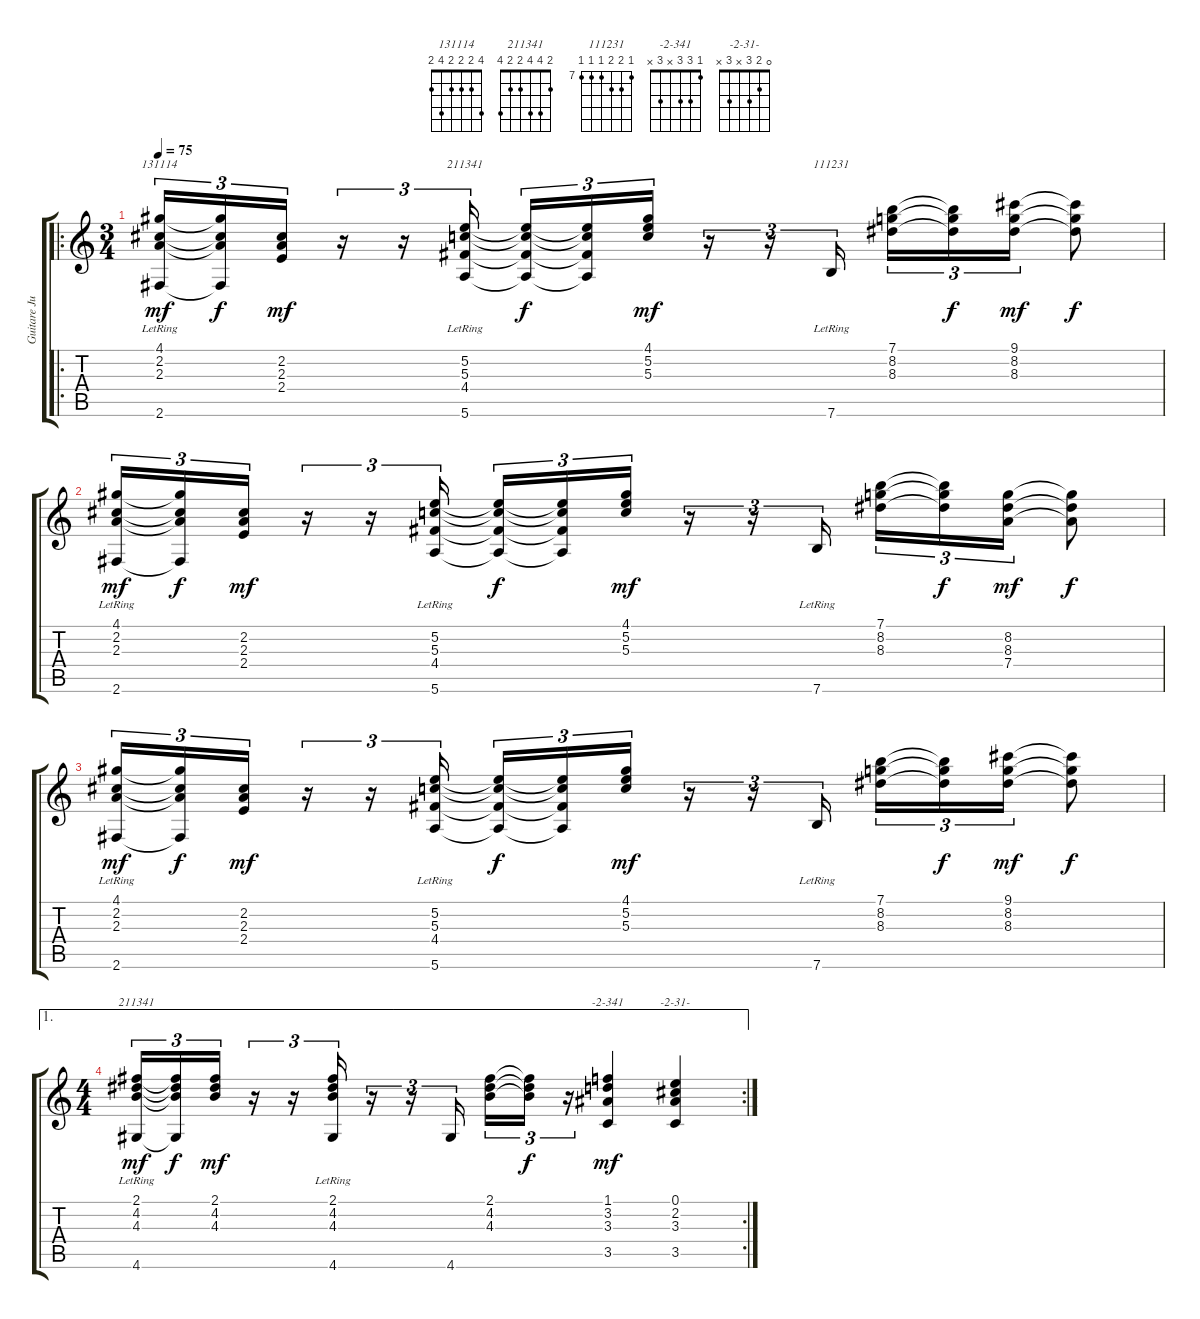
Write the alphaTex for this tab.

\track ("Guitare Juillet 2000" "Guitare Ju") {instrument acousticguitarnylon}
\staff {score tabs}
\tuning (E4 B3 G3 D3 A2 E2) {hide}
\chord ("131114" 4 2 2 2 4 2)
\chord ("211341" 4 5 5 4 4 5)
\chord ("111231" 7 8 8 7 7 7) {firstfret 7}
\chord ("211341" 2 4 4 2 2 4)
\chord ("-2-341" 1 3 3 x 3 x)
\chord ("-2-31-" 0 2 3 x 3 x)
\ro
\ts (3 4)
\tempo 75
\clef g2
\ks c
(4.1 2.2 2.3 2.6{lr}).16{tu (3 2) ch "131114" dy mf} (4.1{t} 2.2{t} 2.3{t} 2.6{t}).16{tu (3 2) dy f} (2.2 2.3 2.4).16{tu (3 2) dy mf} r.16{tu (3 2)} r.16{tu (3 2)} (5.2 5.3 4.4 5.6{lr}).16{tu (3 2) ch "211341"} (5.2{t} 5.3{t} 4.4{t} 5.6{t}).16{tu (3 2) dy f} (5.2{t} 5.3{t} 4.4{t} 5.6{t}).16{tu (3 2)} (4.1 5.2 5.3).16{tu (3 2) dy mf} r.16{tu (3 2)} r.16{tu (3 2)} 7.6{lr}.16{tu (3 2) ch "111231"} (7.1 8.2 8.3).16{tu (3 2)} (7.1{t} 8.2{t} 8.3{t}).16{tu (3 2) dy f} (9.1 8.2 8.3).16{tu (3 2) dy mf} (9.1{t} 8.2{t} 8.3{t}).8{dy f} |
(4.1 2.2 2.3 2.6{lr}).16{tu (3 2) dy mf} (4.1{t} 2.2{t} 2.3{t} 2.6{t}).16{tu (3 2) dy f} (2.2 2.3 2.4).16{tu (3 2) dy mf} r.16{tu (3 2)} r.16{tu (3 2)} (5.2 5.3 4.4 5.6{lr}).16{tu (3 2)} (5.2{t} 5.3{t} 4.4{t} 5.6{t}).16{tu (3 2) dy f} (5.2{t} 5.3{t} 4.4{t} 5.6{t}).16{tu (3 2)} (4.1 5.2 5.3).16{tu (3 2) dy mf} r.16{tu (3 2)} r.16{tu (3 2)} 7.6{lr}.16{tu (3 2)} (7.1 8.2 8.3).16{tu (3 2)} (7.1{t} 8.2{t} 8.3{t}).16{tu (3 2) dy f} (8.2 8.3 7.4).16{tu (3 2) dy mf} (8.2{t} 8.3{t} 7.4{t}).8{dy f} |
(4.1 2.2 2.3 2.6{lr}).16{tu (3 2) dy mf} (4.1{t} 2.2{t} 2.3{t} 2.6{t}).16{tu (3 2) dy f} (2.2 2.3 2.4).16{tu (3 2) dy mf} r.16{tu (3 2)} r.16{tu (3 2)} (5.2 5.3 4.4 5.6{lr}).16{tu (3 2)} (5.2{t} 5.3{t} 4.4{t} 5.6{t}).16{tu (3 2) dy f} (5.2{t} 5.3{t} 4.4{t} 5.6{t}).16{tu (3 2)} (4.1 5.2 5.3).16{tu (3 2) dy mf} r.16{tu (3 2)} r.16{tu (3 2)} 7.6{lr}.16{tu (3 2)} (7.1 8.2 8.3).16{tu (3 2)} (7.1{t} 8.2{t} 8.3{t}).16{tu (3 2) dy f} (9.1 8.2 8.3).16{tu (3 2) dy mf} (9.1{t} 8.2{t} 8.3{t}).8{dy f} |
\ae 1
\rc 2
\ts (4 4)
(2.1 4.2 4.3 4.6{lr}).16{tu (3 2) ch "211341" dy mf} (2.1{t} 4.2{t} 4.3{t} 4.6{t}).16{tu (3 2) dy f} (2.1 4.2 4.3).16{tu (3 2) dy mf} r.16{tu (3 2)} r.16{tu (3 2)} (2.1 4.2 4.3 4.6{lr}).16{tu (3 2)} r.16{tu (3 2)} r.16{tu (3 2)} 4.6.16{tu (3 2)} (2.1 4.2 4.3).16{tu (3 2)} (2.1{t} 4.2{t} 4.3{t}).16{tu (3 2) dy f} r.16{tu (3 2)} (1.1 3.2 3.3 3.5).4{ch "-2-341" dy mf} (0.1 2.2 3.3 3.5).4{ch "-2-31-"}
